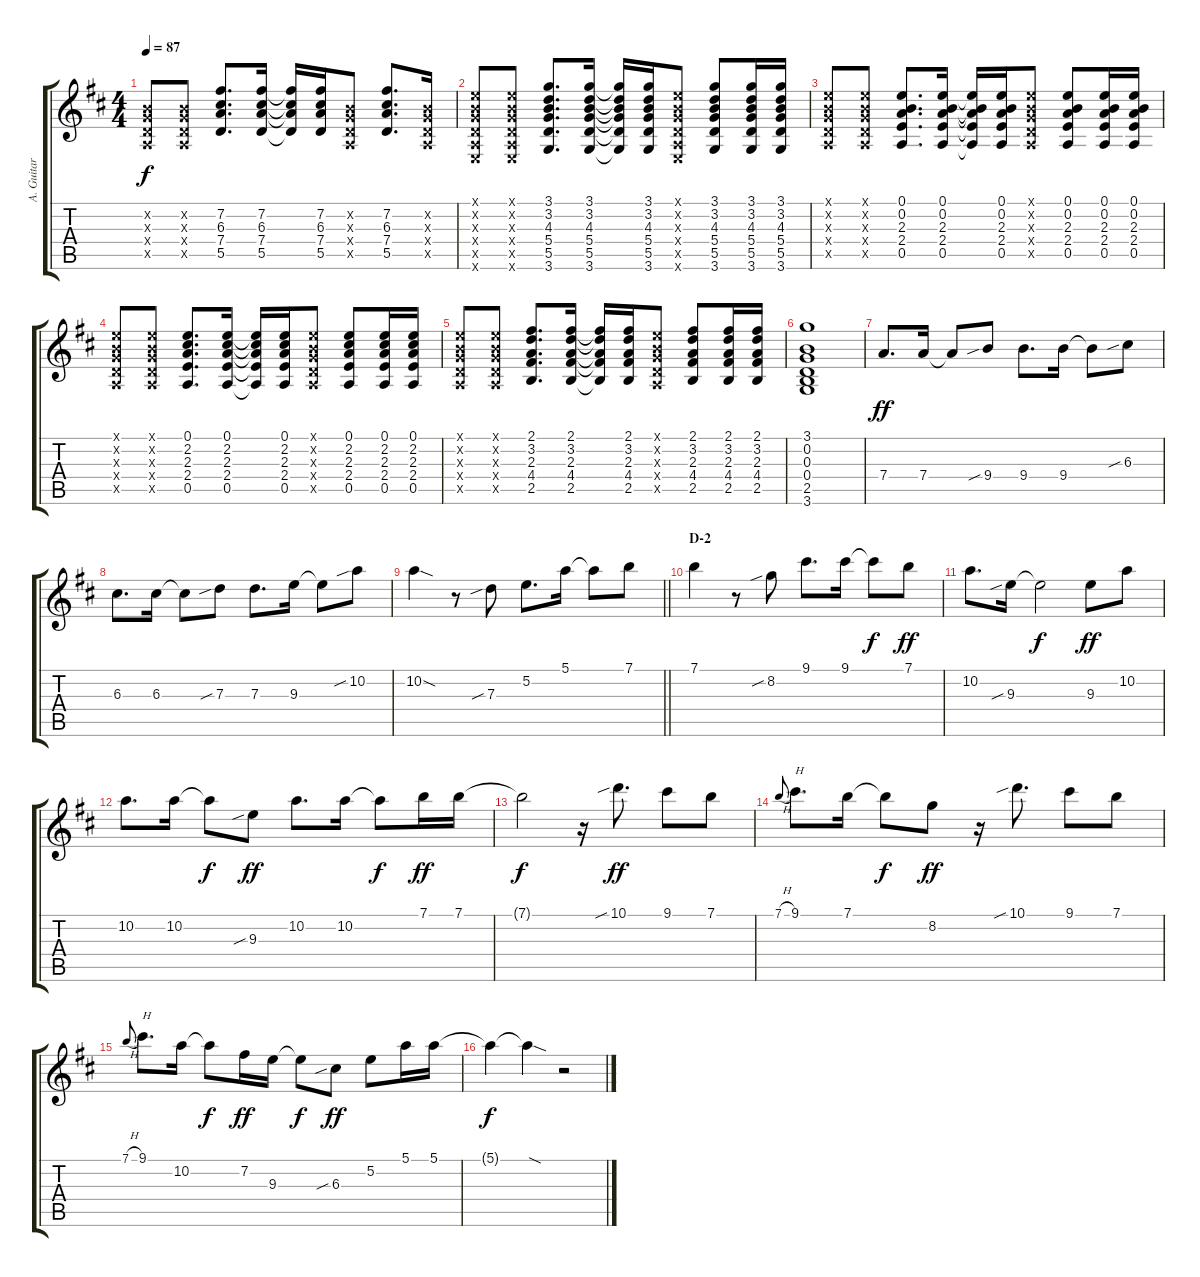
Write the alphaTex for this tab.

\track ("A. Guitar I" "A. Guitar ") {instrument acousticguitarsteel}
\staff {score tabs}
\tuning (E4 B3 G3 D3 A2 E2) {hide}
\ts (4 4)
\tempo 87
\clef g2
\ks d
(0.2{x} 0.3{x} 0.4{x} 0.5{x}).8{dy f} (0.2{x} 0.3{x} 0.4{x} 0.5{x}).8 (7.2 6.3 7.4 5.5).8{d} (7.2 6.3 7.4 5.5).16 (7.2{t} 6.3{t} 7.4{t} 5.5{t}).16 (7.2 6.3 7.4 5.5).16 (0.2{x} 0.3{x} 0.4{x} 0.5{x}).8 (7.2 6.3 7.4 5.5).8{d} (0.2{x} 0.3{x} 0.4{x} 0.5{x}).16 |
(0.1{x} 0.2{x} 0.3{x} 0.4{x} 0.5{x} 0.6{x}).8 (0.1{x} 0.2{x} 0.3{x} 0.4{x} 0.5{x} 0.6{x}).8 (3.1 3.2 4.3 5.4 5.5 3.6).8{d} (3.1 3.2 4.3 5.4 5.5 3.6).16 (3.1{t} 3.2{t} 4.3{t} 5.4{t} 5.5{t} 3.6{t}).16 (3.1 3.2 4.3 5.4 5.5 3.6).16 (0.1{x} 0.2{x} 0.3{x} 0.4{x} 0.5{x} 0.6{x}).8 (3.1 3.2 4.3 5.4 5.5 3.6).8 (3.1 3.2 4.3 5.4 5.5 3.6).16 (3.1 3.2 4.3 5.4 5.5 3.6).16 |
(0.1{x} 0.2{x} 0.3{x} 0.4{x} 0.5{x}).8 (0.1{x} 0.2{x} 0.3{x} 0.4{x} 0.5{x}).8 (0.1 0.2 2.3 2.4 0.5).8{d} (0.1 0.2 2.3 2.4 0.5).16 (0.1{t} 0.2{t} 2.3{t} 2.4{t} 0.5{t}).16 (0.1 0.2 2.3 2.4 0.5).16 (0.1{x} 0.2{x} 0.3{x} 0.4{x} 0.5{x}).8 (0.1 0.2 2.3 2.4 0.5).8 (0.1 0.2 2.3 2.4 0.5).16 (0.1 0.2 2.3 2.4 0.5).16 |
(0.1{x} 0.2{x} 0.3{x} 0.4{x} 0.5{x}).8 (0.1{x} 0.2{x} 0.3{x} 0.4{x} 0.5{x}).8 (0.1 2.2 2.3 2.4 0.5).8{d} (0.1 2.2 2.3 2.4 0.5).16 (0.1{t} 2.2{t} 2.3{t} 2.4{t} 0.5{t}).16 (0.1 2.2 2.3 2.4 0.5).16 (0.1{x} 0.2{x} 0.3{x} 0.4{x} 0.5{x}).8 (0.1 2.2 2.3 2.4 0.5).8 (0.1 2.2 2.3 2.4 0.5).16 (0.1 2.2 2.3 2.4 0.5).16 |
(0.1{x} 0.2{x} 0.3{x} 0.4{x} 0.5{x}).8 (0.1{x} 0.2{x} 0.3{x} 0.4{x} 0.5{x}).8 (2.1 3.2 2.3 4.4 2.5).8{d} (2.1 3.2 2.3 4.4 2.5).16 (2.1{t} 3.2{t} 2.3{t} 4.4{t} 2.5{t}).16 (2.1 3.2 2.3 4.4 2.5).16 (0.1{x} 0.2{x} 0.3{x} 0.4{x} 0.5{x}).8 (2.1 3.2 2.3 4.4 2.5).8 (2.1 3.2 2.3 4.4 2.5).16 (2.1 3.2 2.3 4.4 2.5).16 |
(3.1 0.2 0.3 0.4 2.5 3.6).1 |
7.4.8{d dy ff} 7.4.16 7.4{t}.8 9.4{sib}.8 9.4.8{d} 9.4.16 9.4{t}.8 6.3{sib}.8 |
6.3.8{d} 6.3.16 6.3{t}.8 7.3{sib}.8 7.3.8{d} 9.3.16 9.3{t}.8 10.2{sib}.8 |
\barLineRight lightlight
10.2{sod}.4 r.8 7.3{sib}.8 5.2.8{d} 5.1.16 5.1{t}.8 7.1.8 |
\section ("" "D-2")
7.1.4 r.8 8.2{sib}.8 9.1.8{d} 9.1.16 9.1{t}.8{dy f} 7.1.8{dy ff} |
10.2.8{d} 9.3{sib}.16 9.3{t}.2{dy f} 9.3.8{dy ff} 10.2.8 |
10.2.8{d} 10.2.16 10.2{t}.8{dy f} 9.3{sib}.8{dy ff} 10.2.8{d} 10.2.16 10.2{t}.8{dy f} 7.1.16{dy ff} 7.1.16 |
7.1{t}.2{dy f} r.16 10.1{sib}.8{d dy ff} 9.1.8 7.1.8 |
7.1{h}.8{gr onbeat} 9.1.8{d txt "H"} 7.1.16 7.1{t}.8{dy f} 8.2.8{dy ff} r.16 10.1{sib}.8{d} 9.1.8 7.1.8 |
7.1{h}.8{gr onbeat} 9.1.8{d txt "H"} 10.2.16 10.2{t}.8{dy f} 7.2.16{dy ff} 9.3.16 9.3{t}.8{dy f} 6.3{sib}.8{dy ff} 5.2.8 5.1.16 5.1.16 |
5.1{t}.4{dy f} 5.1{sod t}.4 r.2
